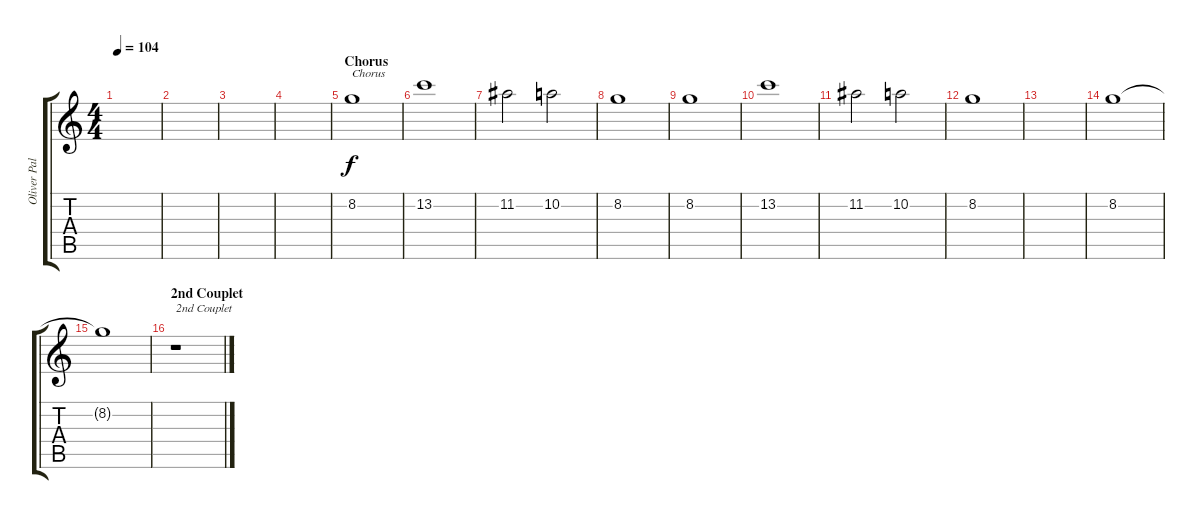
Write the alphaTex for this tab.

\track ("Oliver Palotai" "Oliver Pal") {instrument overdrivenguitar}
\staff {score tabs}
\tuning (E4 B3 G3 D3 A2 E2) {hide}
\ts (4 4)
\tempo 104
\clef g2
\ks c
|
|
|
|
\section ("" "Chorus")
8.2.1{txt "Chorus" dy f} |
\section ("" "")
13.2.1 |
11.2.2 10.2.2 |
8.2.1 |
8.2.1 |
13.2.1 |
11.2.2 10.2.2 |
8.2.1 |
|
8.2.1 |
8.2{t}.1{volume 11} |
\section ("" "2nd Couplet")
r.1{txt "2nd Couplet" volume 13}
